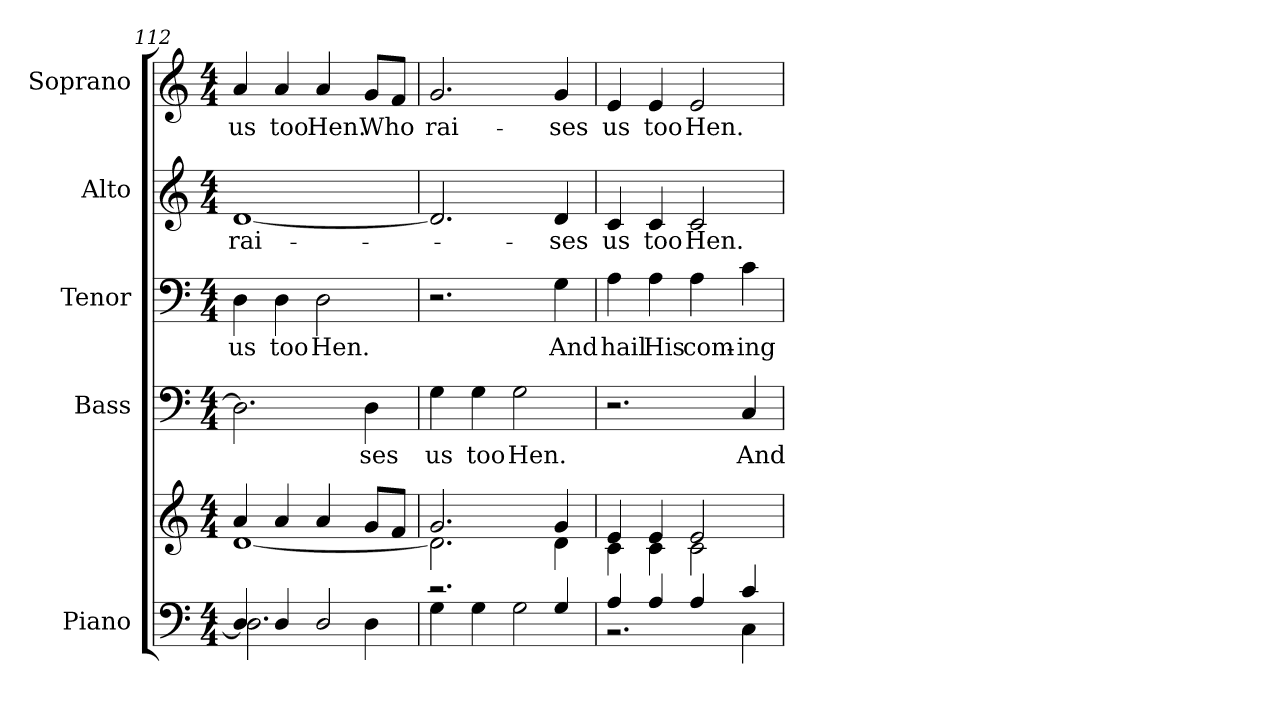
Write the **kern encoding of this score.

**kern	**kern	**kern	**text	**kern	**text	**kern	**text	**kern	**text
*part5	*part5	*part4	*part4	*part3	*part3	*part2	*part2	*part1	*part1
*staff6	*staff5	*staff4	*staff4	*staff3	*staff3	*staff2	*staff2	*staff1	*staff1
*I"Piano	*	*I"Bass	*	*I"Tenor	*	*I"Alto	*	*I"Soprano	*
*I'Pno.	*	*I'B.	*	*I'T.	*	*I'A.	*	*I'S.	*
*clefF4	*clefG2	*clefF4	*	*clefF4	*	*clefG2	*	*clefG2	*
*k[]	*k[]	*k[]	*	*k[]	*	*k[]	*	*k[]	*
*C:	*C:	*C:	*	*C:	*	*C:	*	*C:	*
*M4/4	*M4/4	*M4/4	*	*M4/4	*	*M4/4	*	*M4/4	*
=112	=112	=112	=112	=112	=112	=112	=112	=112	=112
*^	*^	*	*	*	*	*	*	*	*
!	!	!	!	!	!	!	!LO:LY:b:color=#000000	!	!	!	!
!	!	!	!	!	!	!	!	!	!LO:LY:b:color=#000000	!	!
!	!	!	!	!	!	!	!	!	!	!	!LO:LY:b:color=#000000
4Di/]	2.Di\	4ai/	[<1di	2.Di\]	.	4Di\	us	[<1di	rai-	4ai/	us
!	!	!	!	!	!	!	!LO:LY:b:color=#000000	!	!	!	!
!	!	!	!	!	!	!	!	!	!	!	!LO:LY:b:color=#000000
4Di/	.	4ai/	.	.	.	4Di\	too	.	.	4ai/	too
!	!	!	!	!	!	!	!LO:LY:b:color=#000000	!	!	!	!
!	!	!	!	!	!	!	!	!	!	!	!LO:LY:b:color=#000000
2Di/	.	4ai/	.	.	.	2Di\	Hen.	.	.	4ai/	Hen.
!	!	!	!	!	!LO:LY:b:color=#000000	!	!	!	!	!	!
!	!	!	!	!	!	!	!	!	!	!	!LO:LY:b:color=#000000
.	4Di\	8gi/L	.	4Di\	-ses	.	.	.	.	8gi/L	Who
.	.	8fi/J	.	.	.	.	.	.	.	8fi/J	.
!!LO:PB:g=z
=113	=113	=113	=113	=113	=113	=113	=113	=113	=113	=113	=113
!	!	!	!	!	!LO:LY:b:color=#000000	!	!	!	!	!	!
!	!	!	!	!	!	!	!	!	!	!	!LO:LY:b:color=#000000
2.r	4Gi\	2.gi/	2.di\]	4Gi\	us	2.r	.	2.di/]	.	2.gi/	rai-
!	!	!	!	!	!LO:LY:b:color=#000000	!	!	!	!	!	!
.	4Gi\	.	.	4Gi\	too	.	.	.	.	.	.
!	!	!	!	!	!LO:LY:b:color=#000000	!	!	!	!	!	!
.	2Gi\	.	.	2Gi\	Hen.	.	.	.	.	.	.
!	!	!	!	!	!	!	!LO:LY:b:color=#000000	!	!	!	!
!	!	!	!	!	!	!	!	!	!LO:LY:b:color=#000000	!	!
!	!	!	!	!	!	!	!	!	!	!	!LO:LY:b:color=#000000
4Gi/	.	4gi/	4di\	.	.	4Gi\	And	4di/	-ses	4gi/	-ses
=114	=114	=114	=114	=114	=114	=114	=114	=114	=114	=114	=114
!	!	!	!	!	!	!	!LO:LY:b:color=#000000	!	!	!	!
!	!	!	!	!	!	!	!	!	!LO:LY:b:color=#000000	!	!
!	!	!	!	!	!	!	!	!	!	!	!LO:LY:b:color=#000000
4Ai/	2.r	4ei/	4ci\	2.r	.	4Ai\	hail	4ci/	us	4ei/	us
!	!	!	!	!	!	!	!LO:LY:b:color=#000000	!	!	!	!
!	!	!	!	!	!	!	!	!	!LO:LY:b:color=#000000	!	!
!	!	!	!	!	!	!	!	!	!	!	!LO:LY:b:color=#000000
4Ai/	.	4ei/	4ci\	.	.	4Ai\	His	4ci/	too	4ei/	too
!	!	!	!	!	!	!	!LO:LY:b:color=#000000	!	!	!	!
!	!	!	!	!	!	!	!	!	!LO:LY:b:color=#000000	!	!
!	!	!	!	!	!	!	!	!	!	!	!LO:LY:b:color=#000000
4Ai/	.	2ei/	2ci\	.	.	4Ai\	com-	2ci/	Hen.	2ei/	Hen.
!	!	!	!	!	!LO:LY:b:color=#000000	!	!	!	!	!	!
!	!	!	!	!	!	!	!LO:LY:b:color=#000000	!	!	!	!
4ci/	4Ci\	.	.	4Ci/	And	4ci\	-ing	.	.	.	.
*v	*v	*	*	*	*	*	*	*	*	*	*
*	*v	*v	*	*	*	*	*	*	*	*
=	=	=	=	=	=	=	=	=	=
*-	*-	*-	*-	*-	*-	*-	*-	*-	*-
